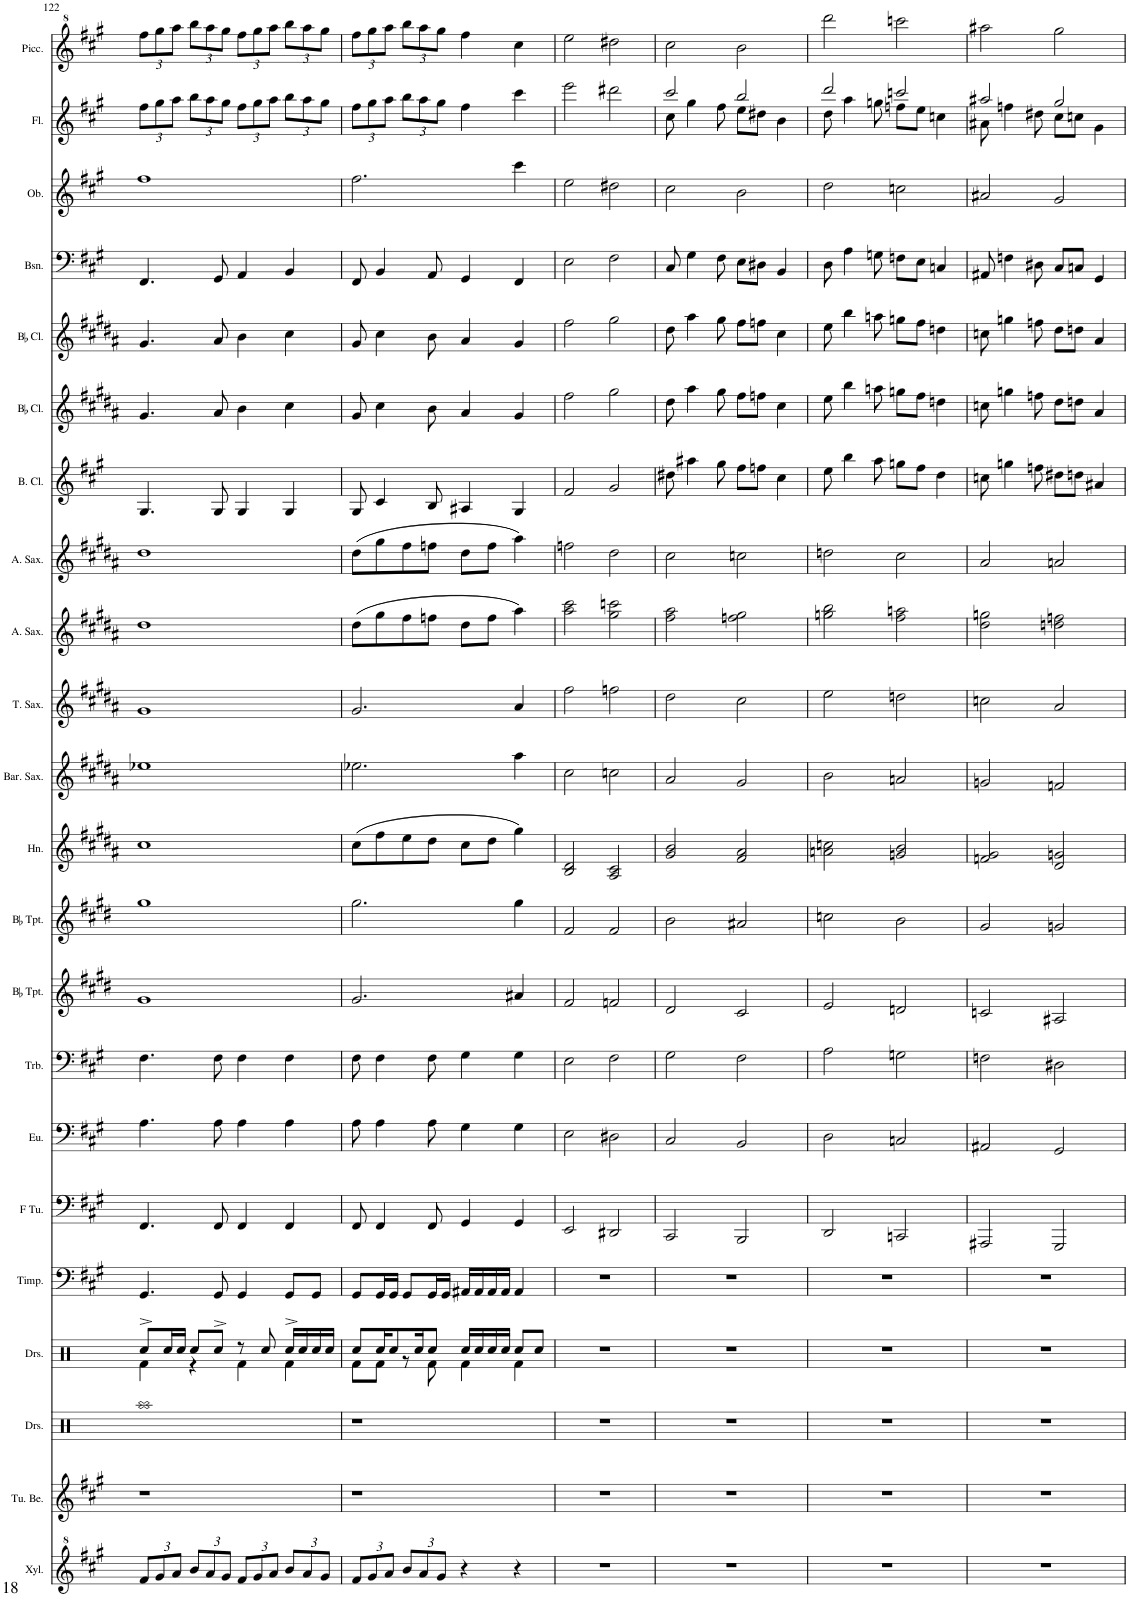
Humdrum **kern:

**kern	**kern	**kern	**kern	**kern	**kern	**kern	**kern	**kern	**kern	**kern	**kern	**kern	**kern	**kern	**kern	**kern	**kern	**kern	**kern	**kern	**kern
*part22	*part21	*part20	*part19	*part18	*part17	*part16	*part15	*part14	*part13	*part12	*part11	*part10	*part9	*part8	*part7	*part6	*part5	*part4	*part3	*part2	*part1
*staff22	*staff21	*staff20	*staff19	*staff18	*staff17	*staff16	*staff15	*staff14	*staff13	*staff12	*staff11	*staff10	*staff9	*staff8	*staff7	*staff6	*staff5	*staff4	*staff3	*staff2	*staff1
*I"Xylophone	*I"Tubular Bells	*I"Drumset	*I"Drumset	*I"Timpani	*I"F Tuba	*I"Euphonium	*I"Trombone	*I"BaccidentalFlat Trumpet	*I"BaccidentalFlat Trumpet	*I"Horn	*I"Baritone Saxophone	*I"Tenor Saxophone	*I"Alto Saxophone	*I"Alto Saxophone	*I"Bass Clarinet	*I"BaccidentalFlat Clarinet	*I"BaccidentalFlat Clarinet	*I"Bassoon	*I"Oboe	*I"Flute	*I"Piccolo
*I'Xyl.	*I'Tu. Be.	*I'Drs.	*I'Drs.	*I'Timp.	*I'F Tu.	*I'Eu.	*I'Trb.	*I'BaccidentalFlat Tpt.	*I'BaccidentalFlat Tpt.	*I'Hn.	*I'Bar. Sax.	*I'T. Sax.	*I'A. Sax.	*I'A. Sax.	*I'B. Cl.	*I'BaccidentalFlat Cl.	*I'BaccidentalFlat Cl.	*I'Bsn.	*I'Ob.	*I'Fl.	*I'Picc.
!!LO:PB:g=z
*clefG^2	*clefG2	*clefX	*clefX	*clefF4	*clefF4	*clefF4	*clefF4	*clefG2	*clefG2	*clefG2	*clefG2	*clefG2	*clefG2	*clefG2	*clefG2	*clefG2	*clefG2	*clefF4	*clefG2	*clefG2	*clefG^2
*	*	*	*	*	*	*	*	*Trd1c2	*Trd1c2	*Trd4c7	*Trd12c21	*Trd8c14	*Trd5c9	*Trd5c9	*Trd8c14	*Trd1c2	*Trd1c2	*	*	*	*Trd-7c-12
*k[f#c#g#]	*k[f#c#g#]	*k[]	*k[]	*k[f#c#g#]	*k[f#c#g#]	*k[f#c#g#]	*k[f#c#g#]	*k[f#c#g#d#]	*k[f#c#g#d#]	*k[f#c#g#d#a#]	*k[f#c#g#d#a#]	*k[f#c#g#d#a#]	*k[f#c#g#d#a#]	*k[f#c#g#d#a#]	*k[f#c#g#]	*k[f#c#g#d#a#]	*k[f#c#g#d#a#]	*k[f#c#g#]	*k[f#c#g#]	*k[f#c#g#]	*k[f#c#g#]
*M4/4	*M4/4	*M4/4	*M4/4	*M4/4	*M4/4	*M4/4	*M4/4	*M4/4	*M4/4	*M4/4	*M4/4	*M4/4	*M4/4	*M4/4	*M4/4	*M4/4	*M4/4	*M4/4	*M4/4	*M4/4	*M4/4
*met(c)	*met(c)	*met(c)	*met(c)	*met(c)	*met(c)	*met(c)	*met(c)	*met(c)	*met(c)	*met(c)	*met(c)	*met(c)	*met(c)	*met(c)	*met(c)	*met(c)	*met(c)	*met(c)	*met(c)	*met(c)	*met(c)
*Xbrackettup	*	*	*	*	*	*	*	*	*	*	*	*	*	*	*	*	*	*	*	*Xbrackettup	*Xbrackettup
=122	=122	=122	=122	=122	=122	=122	=122	=122	=122	=122	=122	=122	=122	=122	=122	=122	=122	=122	=122	=122	=122
*	*	*	*^	*	*	*	*	*	*	*	*	*	*	*	*	*	*	*	*	*	*
12ff#/L	1r	1Raa	8Rcc^/L	4Rf\	4.GG#/	4.FF#/	4.A\	4.F#\	1g#	1gg#	1cc#	1ee-X	1g#	1dd#	1dd#	4.G#/	4.g#/	4.g#/	4.FF#/	1ff#	12ff#\L	12fff#\L
12gg#/	.	.	.	.	.	.	.	.	.	.	.	.	.	.	.	.	.	.	.	.	12gg#\	12ggg#\
.	.	.	16Rcc/L	.	.	.	.	.	.	.	.	.	.	.	.	.	.	.	.	.	.	.
12aa/J	.	.	.	.	.	.	.	.	.	.	.	.	.	.	.	.	.	.	.	.	12aa\J	12aaa\J
.	.	.	16Rcc/JJ	.	.	.	.	.	.	.	.	.	.	.	.	.	.	.	.	.	.	.
12bb/L	.	.	8Rcc/L	4r	.	.	.	.	.	.	.	.	.	.	.	.	.	.	.	.	12bb\L	12bbb\L
12aa/	.	.	.	.	.	.	.	.	.	.	.	.	.	.	.	.	.	.	.	.	12aa\	12aaa\
.	.	.	8Rcc^/J	.	8GG#/	8FF#/	8A\	8F#\	.	.	.	.	.	.	.	8G#/	8a#/	8a#/	8GG#/	.	.	.
12gg#/J	.	.	.	.	.	.	.	.	.	.	.	.	.	.	.	.	.	.	.	.	12gg#\J	12ggg#\J
12ff#/L	.	.	8r	4Rf\	4GG#/	4FF#/	4A\	4F#\	.	.	.	.	.	.	.	4G#/	4b\	4b\	4AA/	.	12ff#\L	12fff#\L
12gg#/	.	.	.	.	.	.	.	.	.	.	.	.	.	.	.	.	.	.	.	.	12gg#\	12ggg#\
.	.	.	8Rcc/	.	.	.	.	.	.	.	.	.	.	.	.	.	.	.	.	.	.	.
12aa/J	.	.	.	.	.	.	.	.	.	.	.	.	.	.	.	.	.	.	.	.	12aa\J	12aaa\J
12bb/L	.	.	16Rcc^/LL	4Rf\	8GG#/L	4FF#/	4A\	4F#\	.	.	.	.	.	.	.	4G#/	4cc#\	4cc#\	4BB/	.	12bb\L	12bbb\L
.	.	.	16Rcc/	.	.	.	.	.	.	.	.	.	.	.	.	.	.	.	.	.	.	.
12aa/	.	.	.	.	.	.	.	.	.	.	.	.	.	.	.	.	.	.	.	.	12aa\	12aaa\
.	.	.	16Rcc/	.	8GG#/J	.	.	.	.	.	.	.	.	.	.	.	.	.	.	.	.	.
12gg#/J	.	.	.	.	.	.	.	.	.	.	.	.	.	.	.	.	.	.	.	.	12gg#\J	12ggg#\J
.	.	.	16Rcc/JJ	.	.	.	.	.	.	.	.	.	.	.	.	.	.	.	.	.	.	.
=123	=123	=123	=123	=123	=123	=123	=123	=123	=123	=123	=123	=123	=123	=123	=123	=123	=123	=123	=123	=123	=123	=123
12ff#/L	1r	1r	8Rcc/L	8Rf\L	8GG#/L	8FF#/	8A\	8F#\	2.g#/	2.gg#\	(8cc#\L	2.ee-X\	2.g#/	(8dd#\L	(8dd#\L	8G#/	8g#/	8g#/	8FF#/	2.ff#\	12ff#\L	12fff#\L
12gg#/	.	.	.	.	.	.	.	.	.	.	.	.	.	.	.	.	.	.	.	.	12gg#\	12ggg#\
.	.	.	16Rcc/K	8Rf\J	16GG#/L	4FF#/	4A\	4F#\	.	.	8ff#\	.	.	8gg#\	8gg#\	4c#/	4cc#\	4cc#\	4BB/	.	.	.
12aa/J	.	.	.	.	.	.	.	.	.	.	.	.	.	.	.	.	.	.	.	.	12aa\J	12aaa\J
.	.	.	8Rcc/	.	16GG#/JJ	.	.	.	.	.	.	.	.	.	.	.	.	.	.	.	.	.
12bb/L	.	.	.	8r	8GG#/L	.	.	.	.	.	8ee\	.	.	8ff#\	8ff#\	.	.	.	.	.	12bb\L	12bbb\L
.	.	.	16Rcc/K	.	.	.	.	.	.	.	.	.	.	.	.	.	.	.	.	.	.	.
12aa/	.	.	.	.	.	.	.	.	.	.	.	.	.	.	.	.	.	.	.	.	12aa\	12aaa\
.	.	.	8Rcc/J	8Rf\	16GG#/L	8FF#/	8A\	8F#\	.	.	8dd#\J	.	.	8ffn\J	8ffn\J	8B/	8b\	8b\	8AA/	.	.	.
12gg#/J	.	.	.	.	.	.	.	.	.	.	.	.	.	.	.	.	.	.	.	.	12gg#\J	12ggg#\J
.	.	.	.	.	16GG#/JJ	.	.	.	.	.	.	.	.	.	.	.	.	.	.	.	.	.
4r	.	.	16Rcc/LL	4Rf\	16AA#X/LL	4GG#/	4G#\	4G#\	.	.	8cc#\L	.	.	8dd#\L	8dd#\L	4A#X/	4a#/	4a#/	4GG#/	.	4ff#\	4fff#\
.	.	.	16Rcc/	.	16AA#/	.	.	.	.	.	.	.	.	.	.	.	.	.	.	.	.	.
.	.	.	16Rcc/	.	16AA#/	.	.	.	.	.	8dd#\J	.	.	8ff\J	8ff\J	.	.	.	.	.	.	.
.	.	.	16Rcc/JJ	.	16AA#/JJ	.	.	.	.	.	.	.	.	.	.	.	.	.	.	.	.	.
4r	.	.	8Rcc/L	4Rf\	4AA#/	4GG#/	4G#\	4G#\	4a#X/	4gg#\	4gg#\)	4aa#\	4a#/	4aa#\)	4aa#\)	4G#/	4g#/	4g#/	4FF#/	4ccc#\	4ccc#\	4ccc#\
.	.	.	8Rcc/J	.	.	.	.	.	.	.	.	.	.	.	.	.	.	.	.	.	.	.
*	*	*	*v	*v	*	*	*	*	*	*	*	*	*	*	*	*	*	*	*	*	*	*
=124	=124	=124	=124	=124	=124	=124	=124	=124	=124	=124	=124	=124	=124	=124	=124	=124	=124	=124	=124	=124	=124
1r	1r	1r	1r	1r	2EE/	2E\	2E\	2f#/	2f#/	2B/ 2d#/	2cc#\	2ff#\	2aa#\ 2ccc#\	2ffn\	2f#/	2ff#\	2ff#\	2E\	2ee\	2eee\	2eee\
.	.	.	.	.	2DD#X/	2D#X\	2F#\	2fn/	2f#/	2A#/ 2c#/	2ccn\	2ffn\	2gg#\ 2cccn\	2dd#\	2g#/	2gg#\	2gg#\	2F#\	2dd#X\	2ddd#X\	2ddd#X\
=125	=125	=125	=125	=125	=125	=125	=125	=125	=125	=125	=125	=125	=125	=125	=125	=125	=125	=125	=125	=125	=125
*	*	*	*	*	*	*	*	*	*	*	*	*	*	*	*	*	*	*	*	*^	*
1r	1r	1r	1r	1r	2CC#/	2C#/	2G#\	2d#/	2b\	2g#/ 2b/	2a#/	2dd#\	2ff#\ 2aa#\	2cc#\	8dd#X\	8dd#\	8dd#\	8C#/	2cc#\	2ccc#/	8cc#\	2ccc#\
.	.	.	.	.	.	.	.	.	.	.	.	.	.	.	4aa#X\	4aa#\	4aa#\	4G#\	.	.	4gg#\	.
.	.	.	.	.	.	.	.	.	.	.	.	.	.	.	8gg#\	8gg#\	8gg#\	8F#\	.	.	8ff#\	.
.	.	.	.	.	2BBB/	2BB/	2F#\	2c#/	2a#X/	2f#/ 2a#/	2g#/	2cc#\	2ffn\ 2gg#\	2ccn\	8ff#\L	8ff#\L	8ff#\L	8E\L	2b\	2bb/	8ee\L	2bb\
.	.	.	.	.	.	.	.	.	.	.	.	.	.	.	8ffn\J	8ffn\J	8ffn\J	8D#X\J	.	.	8dd#X\J	.
.	.	.	.	.	.	.	.	.	.	.	.	.	.	.	4cc#\	4cc#\	4cc#\	4BB/	.	.	4b\	.
=126	=126	=126	=126	=126	=126	=126	=126	=126	=126	=126	=126	=126	=126	=126	=126	=126	=126	=126	=126	=126	=126	=126
1r	1r	1r	1r	1r	2DD/	2D\	2A\	2e/	2ccn\	2an\ 2ccn\	2b\	2ee\	2ggn\ 2bb\	2ddn\	8ee\	8ee\	8ee\	8D\	2dd\	2ddd/	8dd\	2dddd\
.	.	.	.	.	.	.	.	.	.	.	.	.	.	.	4bb\	4bb\	4bb\	4A\	.	.	4aa\	.
.	.	.	.	.	.	.	.	.	.	.	.	.	.	.	8aa\	8aan\	8aan\	8Gn\	.	.	8ggn\	.
.	.	.	.	.	2CCn/	2Cn/	2Gn\	2dn/	2b\	2gn/ 2b/	2an/	2ddn\	2ff#\ 2aan\	2cc#\	8ggn\L	8ggn\L	8ggn\L	8Fn\L	2ccn\	2cccn/	8ffn\L	2ccccn\
.	.	.	.	.	.	.	.	.	.	.	.	.	.	.	8ff#\J	8ff#\J	8ff#\J	8E\J	.	.	8ee\J	.
.	.	.	.	.	.	.	.	.	.	.	.	.	.	.	4dd\	4ddn\	4ddn\	4Cn/	.	.	4ccn\	.
=127	=127	=127	=127	=127	=127	=127	=127	=127	=127	=127	=127	=127	=127	=127	=127	=127	=127	=127	=127	=127	=127	=127
1r	1r	1r	1r	1r	2AAA#X/	2AA#X/	2Fn\	2cn/	2g#/	2fn/ 2g#/	2gn/	2ccn\	2dd#\ 2ggn\	2a#/	8ccn\	8ccn\	8ccn\	8AA#X/	2a#X/	2aa#X/	8a#X\	2aaa#X\
.	.	.	.	.	.	.	.	.	.	.	.	.	.	.	4ggn\	4ggn\	4ggn\	4Fn\	.	.	4ffn\	.
.	.	.	.	.	.	.	.	.	.	.	.	.	.	.	8ffn\	8ffn\	8ffn\	8D#X\	.	.	8dd#X\	.
.	.	.	.	.	2GGG#/	2GG#/	2D#X\	2A#X/	2gn/	2d#/ 2gn/	2fn/	2a#/	2ddn\ 2ffn\	2an/	8dd#X\L	8dd#\L	8dd#\L	8C#/L	2g#/	2gg#/	8cc#\L	2ggg#\
.	.	.	.	.	.	.	.	.	.	.	.	.	.	.	8ddn\J	8ddn\J	8ddn\J	8Cn/J	.	.	8ccn\J	.
.	.	.	.	.	.	.	.	.	.	.	.	.	.	.	4a#X/	4a#/	4a#/	4GG#/	.	.	4g#\	.
*	*	*	*	*	*	*	*	*	*	*	*	*	*	*	*	*	*	*	*	*v	*v	*
=	=	=	=	=	=	=	=	=	=	=	=	=	=	=	=	=	=	=	=	=	=
*-	*-	*-	*-	*-	*-	*-	*-	*-	*-	*-	*-	*-	*-	*-	*-	*-	*-	*-	*-	*-	*-
